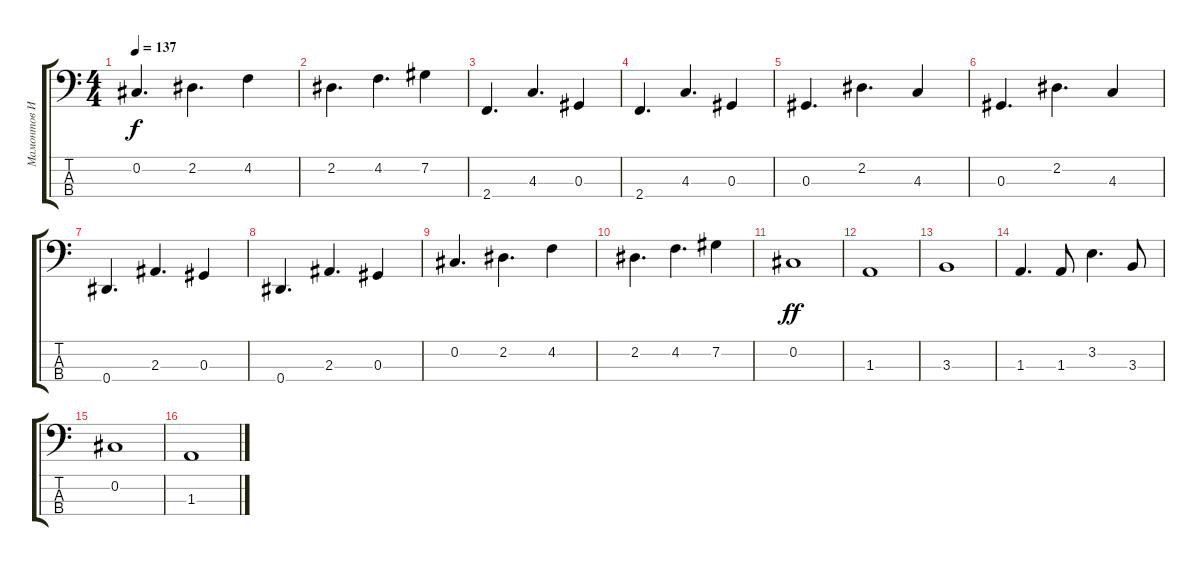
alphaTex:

\track ("Мамонтов Илья" "Мамонтов И") {instrument electricbasspick}
\staff {score tabs}
\tuning (Gb2 Db2 Ab1 Eb1) {hide}
\ts (4 4)
\tempo 137
\clef f4
\ks c
0.2.4{d dy f} 2.2.4{d} 4.2.4 |
2.2.4{d} 4.2.4{d} 7.2.4 |
2.4.4{d} 4.3.4{d} 0.3.4 |
2.4.4{d} 4.3.4{d} 0.3.4 |
0.3.4{d} 2.2.4{d} 4.3.4 |
0.3.4{d} 2.2.4{d} 4.3.4 |
0.4.4{d} 2.3.4{d} 0.3.4 |
0.4.4{d} 2.3.4{d} 0.3.4 |
0.2.4{d} 2.2.4{d} 4.2.4 |
2.2.4{d} 4.2.4{d} 7.2.4 |
0.2.1{dy ff} |
1.3.1 |
3.3.1 |
1.3.4{d} 1.3.8 3.2.4{d} 3.3.8 |
0.2.1 |
1.3.1
